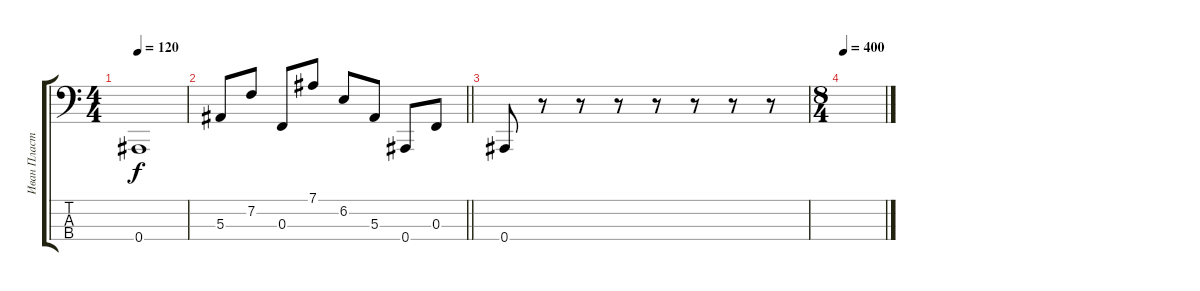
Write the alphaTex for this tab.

\track ("Иван Пластинин-Бас" "Иван Пласт") {instrument electricbasspick}
\staff {score tabs}
\tuning (Eb2 Bb1 F1 Bb0) {hide}
\ts (4 4)
\tempo 120
\clef f4
\ks c
0.4.1{dy f} |
\barLineRight lightlight
5.3.8 7.2.8 0.3.8 7.1.8 6.2.8 5.3.8 0.4.8 0.3.8 |
0.4.8 r.8 r.8 r.8 r.8 r.8 r.8 r.8 |
\ts (8 4)
\tempo 400
